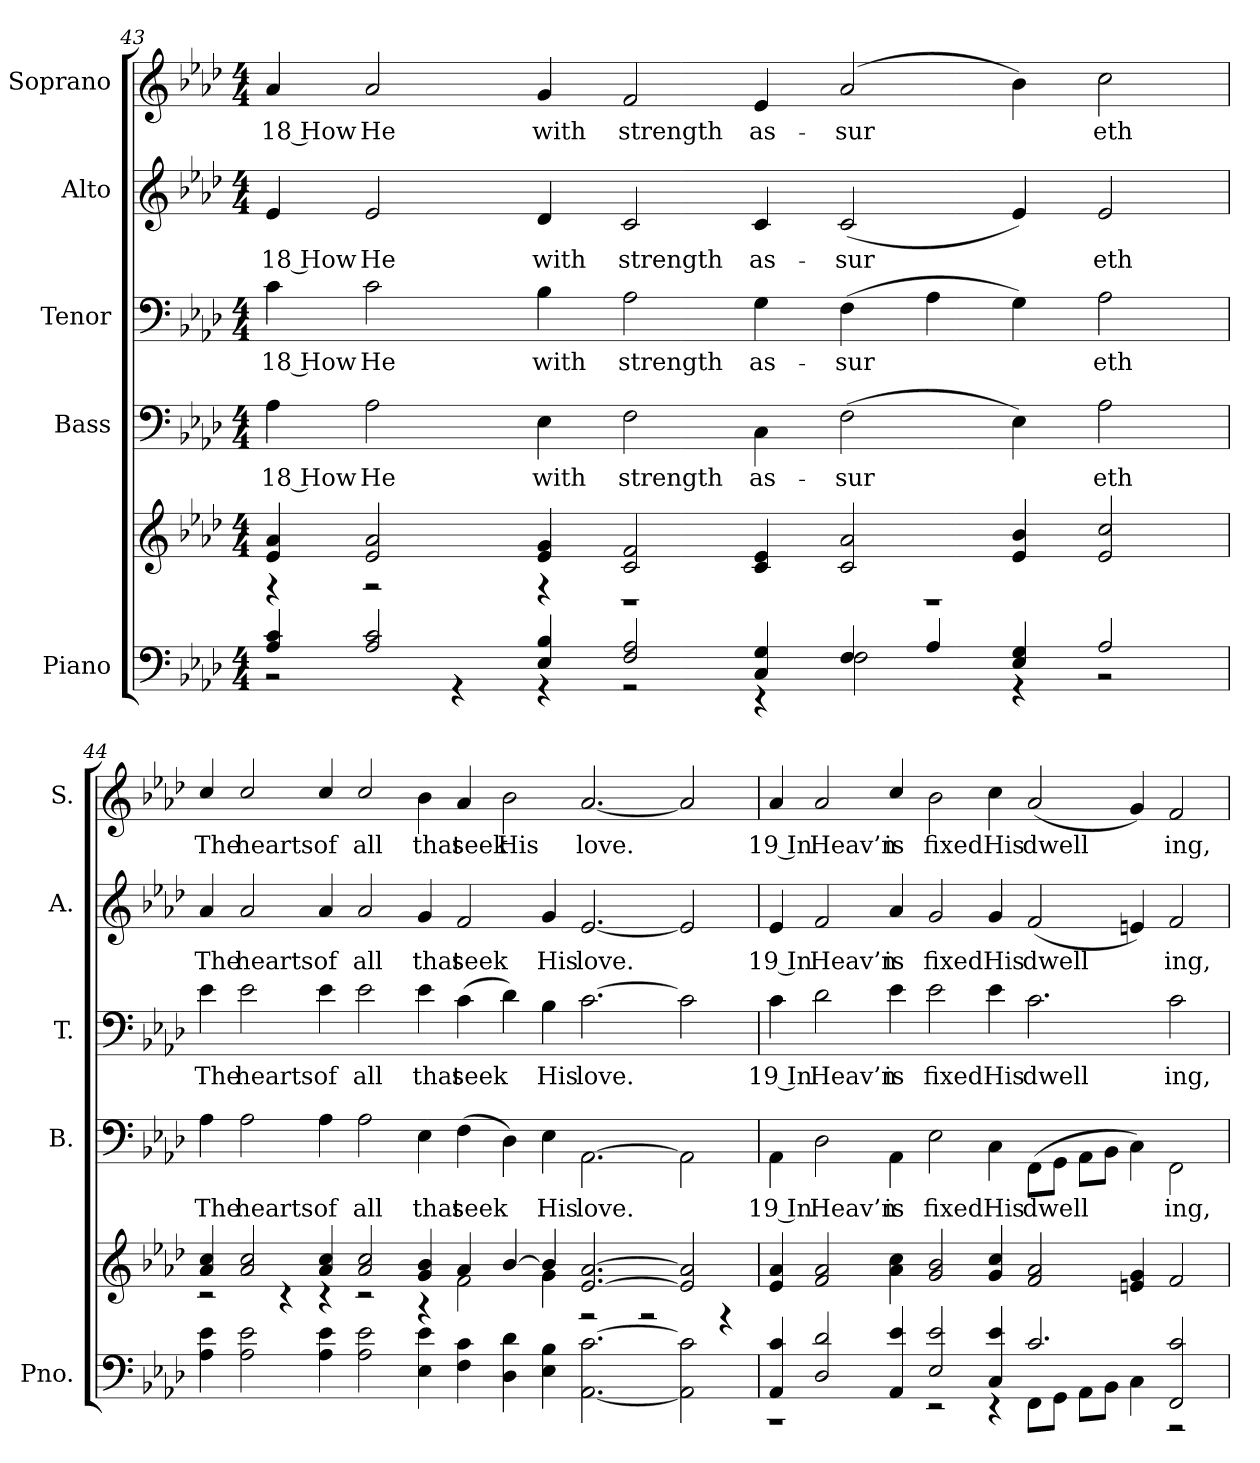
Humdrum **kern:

**kern	**kern	**kern	**text	**kern	**text	**kern	**text	**kern	**text
*part5	*part5	*part4	*part4	*part3	*part3	*part2	*part2	*part1	*part1
*staff6	*staff5	*staff4	*staff4	*staff3	*staff3	*staff2	*staff2	*staff1	*staff1
*I"Piano	*	*I"Bass	*	*I"Tenor	*	*I"Alto	*	*I"Soprano	*
*I'Pno.	*	*I'B.	*	*I'T.	*	*I'A.	*	*I'S.	*
!!LO:PB:g=z
*clefF4	*clefG2	*clefF4	*	*clefF4	*	*clefG2	*	*clefG2	*
*k[b-e-a-d-]	*k[b-e-a-d-]	*k[b-e-a-d-]	*	*k[b-e-a-d-]	*	*k[b-e-a-d-]	*	*k[b-e-a-d-]	*
*A-:	*A-:	*A-:	*	*A-:	*	*A-:	*	*A-:	*
*M4/4	*M4/4	*M4/4	*	*M4/4	*	*M4/4	*	*M4/4	*
=43	=43	=43	=43	=43	=43	=43	=43	=43	=43
*^	*^	*	*	*	*	*	*	*	*
!	!	!	!	!	!LO:LY:b:color=#000000	!	!	!	!	!	!
!	!	!	!	!	!	!	!LO:LY:b:color=#000000	!	!	!	!
!	!	!	!	!	!	!	!	!	!LO:LY:b:color=#000000	!	!
!	!	!	!	!	!	!	!	!	!	!	!LO:LY:b:color=#000000
4A-i/ 4ci	2r	4e-i/ 4a-i	4r	4A-i\	18 How	4ci\	18 How	4e-i/	18 How	4a-i/	18 How
!	!	!	!	!	!LO:LY:b:color=#000000	!	!	!	!	!	!
!	!	!	!	!	!	!	!LO:LY:b:color=#000000	!	!	!	!
!	!	!	!	!	!	!	!	!	!LO:LY:b:color=#000000	!	!
!	!	!	!	!	!	!	!	!	!	!	!LO:LY:b:color=#000000
2A-i/ 2ci	.	2e-i/ 2a-i	2r	2A-i\	He	2ci\	He	2e-i/	He	2a-i/	He
.	4r	.	.	.	.	.	.	.	.	.	.
!	!	!	!	!	!LO:LY:b:color=#000000	!	!	!	!	!	!
!	!	!	!	!	!	!	!LO:LY:b:color=#000000	!	!	!	!
!	!	!	!	!	!	!	!	!	!LO:LY:b:color=#000000	!	!
!	!	!	!	!	!	!	!	!	!	!	!LO:LY:b:color=#000000
4E-i/ 4B-i	4r	4e-i/ 4gi	4r	4E-i\	with	4B-i\	with	4d-i/	with	4gi/	with
!	!	!	!	!	!LO:LY:b:color=#000000	!	!	!	!	!	!
!	!	!	!	!	!	!	!LO:LY:b:color=#000000	!	!	!	!
!	!	!	!	!	!	!	!	!	!LO:LY:b:color=#000000	!	!
!	!	!	!	!	!	!	!	!	!	!	!LO:LY:b:color=#000000
2Fi/ 2A-i	2r	2ci/ 2fi	1r	2Fi\	strength	2A-i\	strength	2ci/	strength	2fi/	strength
!	!	!	!	!	!LO:LY:b:color=#000000	!	!	!	!	!	!
!	!	!	!	!	!	!	!LO:LY:b:color=#000000	!	!	!	!
!	!	!	!	!	!	!	!	!	!LO:LY:b:color=#000000	!	!
!	!	!	!	!	!	!	!	!	!	!	!LO:LY:b:color=#000000
4Ci/ 4Gi	4r	4ci/ 4e-i	.	4Ci\	as-	4Gi\	as-	4ci/	as-	4e-i/	as-
!	!	!	!	!	!LO:LY:b:color=#000000	!	!	!	!	!	!
!	!	!	!	!	!	!	!LO:LY:b:color=#000000	!	!	!	!
!	!	!	!	!	!	!	!	!	!LO:LY:b:color=#000000	!	!
!	!	!	!	!	!	!	!	!	!	!	!LO:LY:b:color=#000000
4Fi/	2Fi\	2ci/ 2a-i	.	(2Fi\	-sur	(4Fi\	-sur	(2ci/	-sur	(2a-i/	-sur
4A-i/	.	.	1r	.	.	4A-i\	.	.	.	.	.
4E-i/ 4Gi	4r	4e-i/ 4b-i	.	4E-i\)	.	4Gi\)	.	4e-i/)	.	4b-i\)	.
!	!	!	!	!	!LO:LY:b:color=#000000	!	!	!	!	!	!
!	!	!	!	!	!	!	!LO:LY:b:color=#000000	!	!	!	!
!	!	!	!	!	!	!	!	!	!LO:LY:b:color=#000000	!	!
!	!	!	!	!	!	!	!	!	!	!	!LO:LY:b:color=#000000
2A-i/	2r	2e-i/ 2cci	.	2A-i\	eth	2A-i\	eth	2e-i/	eth	2cci\	eth
*v	*v	*	*	*	*	*	*	*	*	*	*
=44	=44	=44	=44	=44	=44	=44	=44	=44	=44	=44
*^	*	*	*	*	*	*	*	*	*	*
!	!	!	!	!	!LO:LY:b:color=#000000	!	!	!	!	!	!
*v	*v	*	*	*	*	*	*	*	*	*	*
*^	*	*	*	*	*	*	*	*	*	*
!	!	!	!	!	!	!	!LO:LY:b:color=#000000	!	!	!	!
*v	*v	*	*	*	*	*	*	*	*	*	*
*^	*	*	*	*	*	*	*	*	*	*
!	!	!	!	!	!	!	!	!	!LO:LY:b:color=#000000	!	!
*v	*v	*	*	*	*	*	*	*	*	*	*
*^	*	*	*	*	*	*	*	*	*	*
!	!	!	!	!	!	!	!	!	!	!	!LO:LY:b:color=#000000
*v	*v	*	*	*	*	*	*	*	*	*	*
4A-i\ 4e-i	4a-i/ 4cci	2r	4A-i\	The	4e-i\	The	4a-i/	The	4cci/	The
!	!	!	!	!LO:LY:b:color=#000000	!	!	!	!	!	!
!	!	!	!	!	!	!LO:LY:b:color=#000000	!	!	!	!
!	!	!	!	!	!	!	!	!LO:LY:b:color=#000000	!	!
!	!	!	!	!	!	!	!	!	!	!LO:LY:b:color=#000000
2A-i\ 2e-i	2a-i/ 2cci	.	2A-i\	hearts	2e-i\	hearts	2a-i/	hearts	2cci/	hearts
.	.	4r	.	.	.	.	.	.	.	.
!	!	!	!	!LO:LY:b:color=#000000	!	!	!	!	!	!
!	!	!	!	!	!	!LO:LY:b:color=#000000	!	!	!	!
!	!	!	!	!	!	!	!	!LO:LY:b:color=#000000	!	!
!	!	!	!	!	!	!	!	!	!	!LO:LY:b:color=#000000
4A-i\ 4e-i	4a-i/ 4cci	4r	4A-i\	of	4e-i\	of	4a-i/	of	4cci/	of
!	!	!	!	!LO:LY:b:color=#000000	!	!	!	!	!	!
!	!	!	!	!	!	!LO:LY:b:color=#000000	!	!	!	!
!	!	!	!	!	!	!	!	!LO:LY:b:color=#000000	!	!
!	!	!	!	!	!	!	!	!	!	!LO:LY:b:color=#000000
2A-i\ 2e-i	2a-i/ 2cci	2r	2A-i\	all	2e-i\	all	2a-i/	all	2cci/	all
!	!	!	!	!LO:LY:b:color=#000000	!	!	!	!	!	!
!	!	!	!	!	!	!LO:LY:b:color=#000000	!	!	!	!
!	!	!	!	!	!	!	!	!LO:LY:b:color=#000000	!	!
!	!	!	!	!	!	!	!	!	!	!LO:LY:b:color=#000000
4E-i\ 4e-i	4gi/ 4b-i	4r	4E-i\	that	4e-i\	that	4gi/	that	4b-i\	that
!	!	!	!	!LO:LY:b:color=#000000	!	!	!	!	!	!
!	!	!	!	!	!	!LO:LY:b:color=#000000	!	!	!	!
!	!	!	!	!	!	!	!	!LO:LY:b:color=#000000	!	!
!	!	!	!	!	!	!	!	!	!	!LO:LY:b:color=#000000
4Fi\ 4ci	4a-i/	2fi\	(4Fi\	seek	(4ci\	seek	2fi/	seek	4a-i/	seek
!	!	!	!	!	!	!	!	!	!	!LO:LY:b:color=#000000
4D-i\ 4d-i	[>4b-i/	.	4D-i\)	.	4d-i\)	.	.	.	2b-i\	His
!	!	!	!	!LO:LY:b:color=#000000	!	!	!	!	!	!
!	!	!	!	!	!	!LO:LY:b:color=#000000	!	!	!	!
!	!	!	!	!	!	!	!	!LO:LY:b:color=#000000	!	!
4E-i\ 4B-i	4b-i/]	4gi\	4E-i\	His	4B-i\	His	4gi/	His	.	.
!	!	!	!	!LO:LY:b:color=#000000	!	!	!	!	!	!
!	!	!	!	!	!	!LO:LY:b:color=#000000	!	!	!	!
!	!	!	!	!	!	!	!	!LO:LY:b:color=#000000	!	!
!	!	!	!	!	!	!	!	!	!	!LO:LY:b:color=#000000
[<2.AA-i\ [>2.ci	[>2.e-i/ [>2.a-i	2r	[>2.AA-i\	love.	[>2.ci\	love.	[<2.e-i/	love.	[<2.a-i/	love.
.	.	2r	.	.	.	.	.	.	.	.
2AA-i\] 2ci]	2e-i/] 2a-i]	.	2AA-i\]	.	2ci\]	.	2e-i/]	.	2a-i/]	.
.	.	4r	.	.	.	.	.	.	.	.
*	*v	*v	*	*	*	*	*	*	*	*
!!LO:PB:g=z
=45	=45	=45	=45	=45	=45	=45	=45	=45	=45
*^	*	*	*	*	*	*	*	*	*
*	*	*^	*	*	*	*	*	*	*	*
!	!	!	!	!	!LO:LY:b:color=#000000	!	!	!	!	!	!
*	*	*v	*v	*	*	*	*	*	*	*	*
*	*	*^	*	*	*	*	*	*	*	*
!	!	!	!	!	!	!	!LO:LY:b:color=#000000	!	!	!	!
*	*	*v	*v	*	*	*	*	*	*	*	*
*	*	*^	*	*	*	*	*	*	*	*
!	!	!	!	!	!	!	!	!	!LO:LY:b:color=#000000	!	!
*	*	*v	*v	*	*	*	*	*	*	*	*
*	*	*^	*	*	*	*	*	*	*	*
!	!	!	!	!	!	!	!	!	!	!	!LO:LY:b:color=#000000
*	*	*v	*v	*	*	*	*	*	*	*	*
4AA-i/ 4ci	1r	4e-i/ 4a-i	4AA-i\	19 In	4ci\	19 In	4e-i/	19 In	4a-i/	19 In
!	!	!	!	!LO:LY:b:color=#000000	!	!	!	!	!	!
!	!	!	!	!	!	!LO:LY:b:color=#000000	!	!	!	!
!	!	!	!	!	!	!	!	!LO:LY:b:color=#000000	!	!
!	!	!	!	!	!	!	!	!	!	!LO:LY:b:color=#000000
2D-i/ 2d-i	.	2fi/ 2a-i	2D-i\	Heav’n	2d-i\	Heav’n	2fi/	Heav’n	2a-i/	Heav’n
!	!	!	!	!LO:LY:b:color=#000000	!	!	!	!	!	!
!	!	!	!	!	!	!LO:LY:b:color=#000000	!	!	!	!
!	!	!	!	!	!	!	!	!LO:LY:b:color=#000000	!	!
!	!	!	!	!	!	!	!	!	!	!LO:LY:b:color=#000000
4AA-i/ 4e-i	.	4a-i\ 4cci	4AA-i\	is	4e-i\	is	4a-i/	is	4cci/	is
!	!	!	!	!LO:LY:b:color=#000000	!	!	!	!	!	!
!	!	!	!	!	!	!LO:LY:b:color=#000000	!	!	!	!
!	!	!	!	!	!	!	!	!LO:LY:b:color=#000000	!	!
!	!	!	!	!	!	!	!	!	!	!LO:LY:b:color=#000000
2E-i/ 2e-i	2r	2gi/ 2b-i	2E-i\	fixed	2e-i\	fixed	2gi/	fixed	2b-i\	fixed
!	!	!	!	!LO:LY:b:color=#000000	!	!	!	!	!	!
!	!	!	!	!	!	!LO:LY:b:color=#000000	!	!	!	!
!	!	!	!	!	!	!	!	!LO:LY:b:color=#000000	!	!
!	!	!	!	!	!	!	!	!	!	!LO:LY:b:color=#000000
4Ci/ 4e-i	4r	4gi/ 4cci	4Ci\	His	4e-i\	His	4gi/	His	4cci\	His
!	!	!	!	!LO:LY:b:color=#000000	!	!	!	!	!	!
!	!	!	!	!	!	!LO:LY:b:color=#000000	!	!	!	!
!	!	!	!	!	!	!	!	!LO:LY:b:color=#000000	!	!
!	!	!	!	!	!	!	!	!	!	!LO:LY:b:color=#000000
2.ci/	8FFi\L	2fi/ 2a-i	(8FFi\L	dwell	2.ci\	dwell	(2fi/	dwell	(2a-i/	dwell
.	8GGi\J	.	8GGi\J	.	.	.	.	.	.	.
.	8AA-i\L	.	8AA-i\L	.	.	.	.	.	.	.
.	8BB-i\J	.	8BB-i\J	.	.	.	.	.	.	.
.	4Ci\	4eni/ 4gi	4Ci\)	.	.	.	4eni/)	.	4gi/)	.
!	!	!	!	!LO:LY:b:color=#000000	!	!	!	!	!	!
!	!	!	!	!	!	!LO:LY:b:color=#000000	!	!	!	!
!	!	!	!	!	!	!	!	!LO:LY:b:color=#000000	!	!
!	!	!	!	!	!	!	!	!	!	!LO:LY:b:color=#000000
2FFi/ 2ci	2r	2fi/	2FFi\	ing,	2ci\	ing,	2fi/	ing,	2fi/	ing,
*v	*v	*	*	*	*	*	*	*	*	*
=	=	=	=	=	=	=	=	=	=
*-	*-	*-	*-	*-	*-	*-	*-	*-	*-
